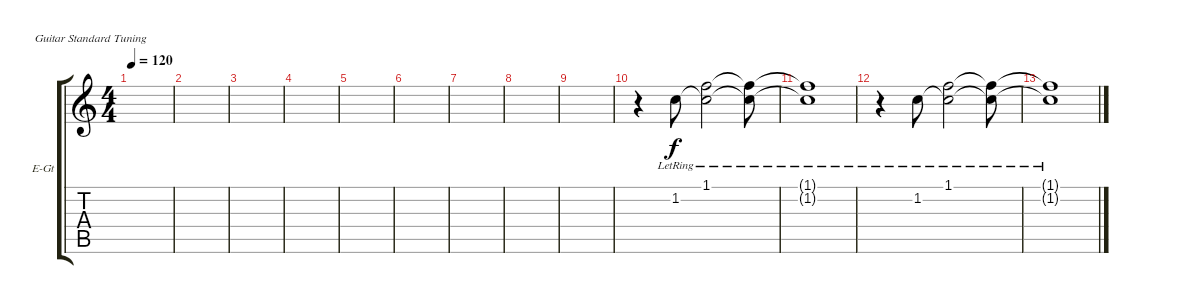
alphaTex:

\bracketExtendMode groupsimilarinstruments
\firstSystemTrackNameOrientation horizontal
\otherSystemsTrackNameOrientation horizontal
\track ("Kurt Kobain" "E-Gt") {instrument distortionguitar}
\staff {score tabs}
\tuning (E4 B3 G3 D3 A2 E2)
\ts (4 4)
\tempo 120
\clef g2
\ks c
|
|
|
|
|
|
|
|
|
r.4 1.2{lr}.8 (1.1{lr} 1.2{lr t}).2 (1.1{lr t} 1.2{lr t}).8 |
(1.1{lr t} 1.2{lr t}).1 |
r.4 1.2{lr}.8 (1.1{lr} 1.2{lr t}).2 (1.1{lr t} 1.2{lr t}).8 |
(1.1{lr t} 1.2{lr t}).1
